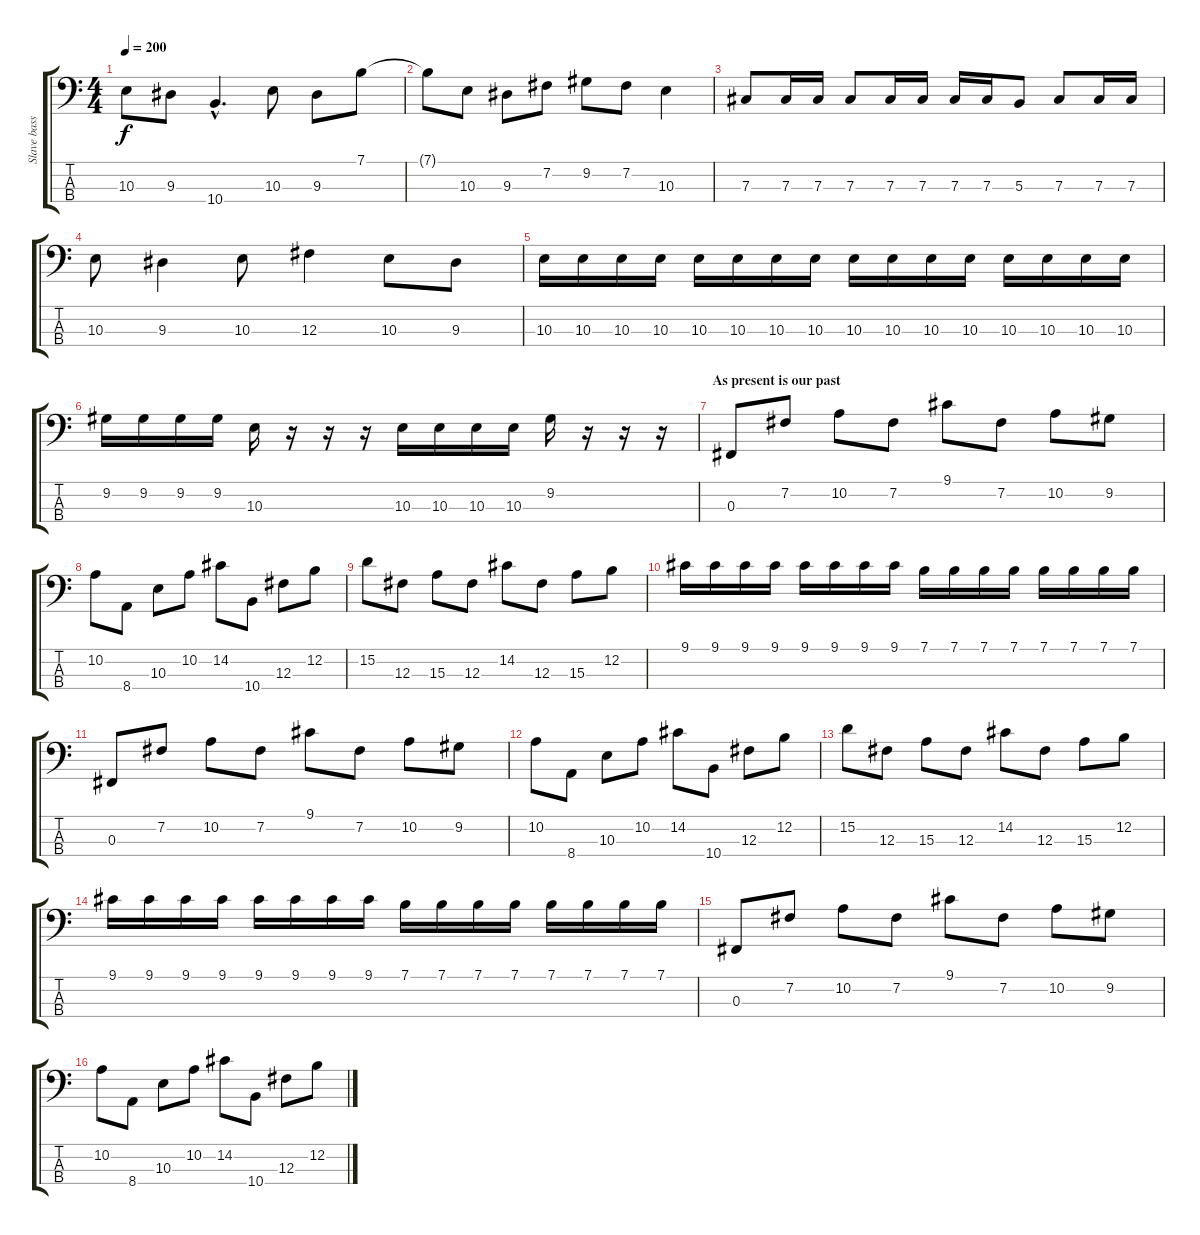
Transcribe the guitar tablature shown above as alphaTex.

\track ("Slave bass(charles)" "Slave bass") {instrument electricbassfinger}
\staff {score tabs}
\tuning (E2 B1 Gb1 Db1) {hide}
\ts (4 4)
\tempo 200
\clef f4
\ks c
10.3.8{dy f} 9.3.8 10.4{hac}.4{d} 10.3.8 9.3.8 7.1.8 |
7.1{t}.8 10.3.8 9.3.8 7.2.8 9.2.8 7.2.8 10.3.4 |
7.3.8 7.3.16 7.3.16 7.3.8 7.3.16 7.3.16 7.3.16 7.3.16 5.3.8 7.3.8 7.3.16 7.3.16 |
10.3.8 9.3.4 10.3.8 12.3.4 10.3.8 9.3.8 |
10.3.16 10.3.16 10.3.16 10.3.16 10.3.16 10.3.16 10.3.16 10.3.16 10.3.16 10.3.16 10.3.16 10.3.16 10.3.16 10.3.16 10.3.16 10.3.16 |
9.2.16 9.2.16 9.2.16 9.2.16 10.3.16 r.16 r.16 r.16 10.3.16 10.3.16 10.3.16 10.3.16 9.2.16 r.16 r.16 r.16 |
\section ("" "As present is our past")
0.3.8 7.2.8 10.2.8 7.2.8 9.1.8 7.2.8 10.2.8 9.2.8 |
10.2.8 8.4.8 10.3.8 10.2.8 14.2.8 10.4.8 12.3.8 12.2.8 |
15.2.8 12.3.8 15.3.8 12.3.8 14.2.8 12.3.8 15.3.8 12.2.8 |
9.1.16 9.1.16 9.1.16 9.1.16 9.1.16 9.1.16 9.1.16 9.1.16 7.1.16 7.1.16 7.1.16 7.1.16 7.1.16 7.1.16 7.1.16 7.1.16 |
0.3.8 7.2.8 10.2.8 7.2.8 9.1.8 7.2.8 10.2.8 9.2.8 |
10.2.8 8.4.8 10.3.8 10.2.8 14.2.8 10.4.8 12.3.8 12.2.8 |
15.2.8 12.3.8 15.3.8 12.3.8 14.2.8 12.3.8 15.3.8 12.2.8 |
9.1.16 9.1.16 9.1.16 9.1.16 9.1.16 9.1.16 9.1.16 9.1.16 7.1.16 7.1.16 7.1.16 7.1.16 7.1.16 7.1.16 7.1.16 7.1.16 |
0.3.8 7.2.8 10.2.8 7.2.8 9.1.8 7.2.8 10.2.8 9.2.8 |
10.2.8 8.4.8 10.3.8 10.2.8 14.2.8 10.4.8 12.3.8 12.2.8
